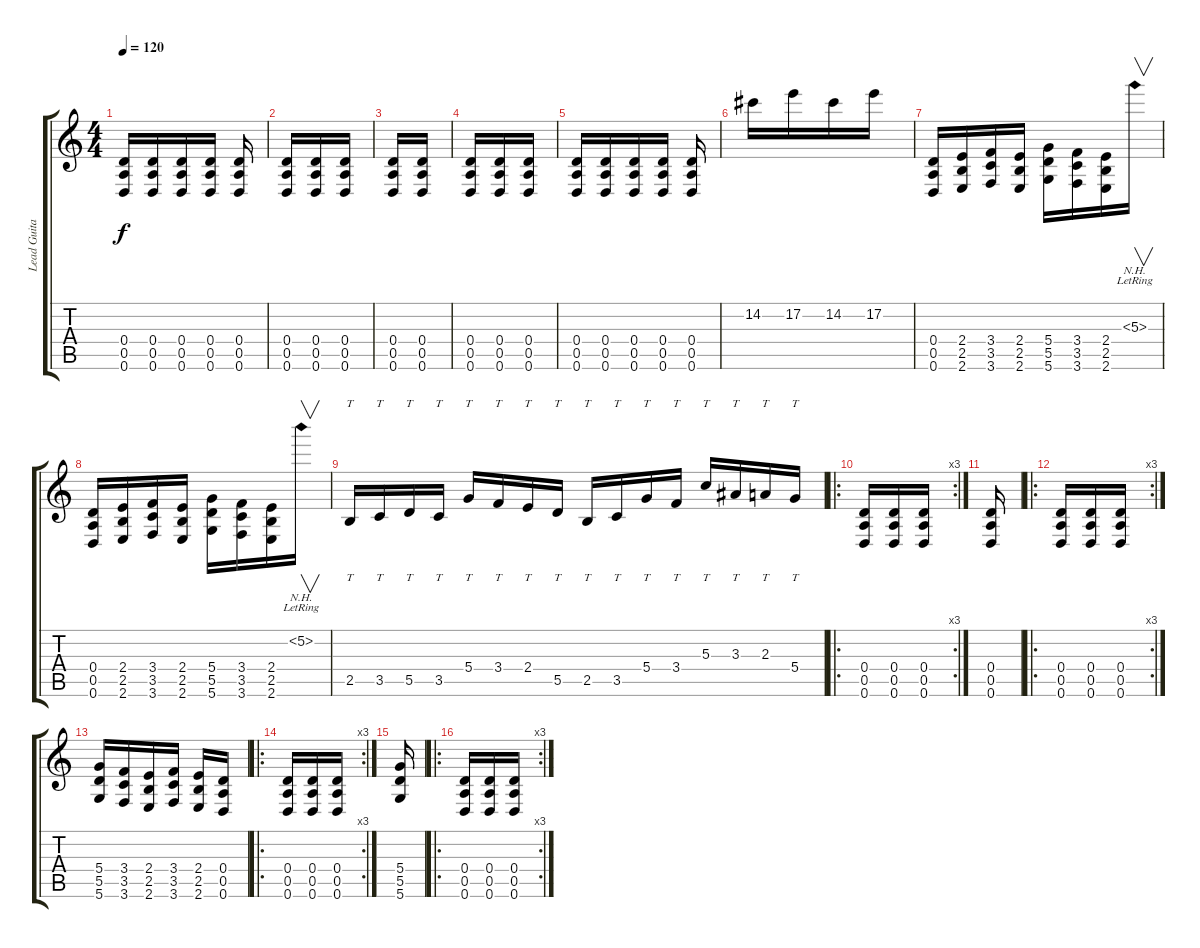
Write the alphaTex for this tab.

\track ("Lead Guitar" "Lead Guita") {instrument distortionguitar}
\staff {score tabs}
\tuning (E4 B3 G3 D3 A2 D2) {hide}
\ts (4 4)
\tempo 120
\clef g2
\ks c
(0.4 0.5 0.6).16{dy f} (0.4 0.5 0.6).16 (0.4 0.5 0.6).16 (0.4 0.5 0.6).16 (0.4 0.5 0.6).16 |
(0.4 0.5 0.6).16 (0.4 0.5 0.6).16 (0.4 0.5 0.6).16 |
(0.4 0.5 0.6).16 (0.4 0.5 0.6).16 |
(0.4 0.5 0.6).16 (0.4 0.5 0.6).16 (0.4 0.5 0.6).16 |
(0.4 0.5 0.6).16 (0.4 0.5 0.6).16 (0.4 0.5 0.6).16 (0.4 0.5 0.6).16 (0.4 0.5 0.6).16 |
14.2.16 17.2.16 14.2.16 17.2.16 |
(0.4 0.5 0.6).16 (2.4 2.5 2.6).16 (3.4 3.5 3.6).16 (2.4 2.5 2.6).16 (5.4 5.5 5.6).16 (3.4 3.5 3.6).16 (2.4 2.5 2.6).16 5.3{nh lr}.16{v} |
(0.4 0.5 0.6).16 (2.4 2.5 2.6).16 (3.4 3.5 3.6).16 (2.4 2.5 2.6).16 (5.4 5.5 5.6).16 (3.4 3.5 3.6).16 (2.4 2.5 2.6).16 5.2{nh lr}.16{v} |
2.5.16{tt} 3.5.16{tt} 5.5.16{tt} 3.5.16{tt} 5.4.16{tt} 3.4.16{tt} 2.4.16{tt} 5.5.16{tt} 2.5.16{tt} 3.5.16{tt} 5.4.16{tt} 3.4.16{tt} 5.3.16{tt} 3.3.16{tt} 2.3.16{tt} 5.4.16{tt} |
\ro
\rc 3
(0.4 0.5 0.6).16 (0.4 0.5 0.6).16 (0.4 0.5 0.6).16 |
(0.4 0.5 0.6).16 |
\ro
\rc 3
(0.4 0.5 0.6).16 (0.4 0.5 0.6).16 (0.4 0.5 0.6).16 |
(5.4 5.5 5.6).16 (3.4 3.5 3.6).16 (2.4 2.5 2.6).16 (3.4 3.5 3.6).16 (2.4 2.5 2.6).16 (0.4 0.5 0.6).16 |
\ro
\rc 3
(0.4 0.5 0.6).16 (0.4 0.5 0.6).16 (0.4 0.5 0.6).16 |
(5.4 5.5 5.6).16 |
\ro
\rc 3
(0.4 0.5 0.6).16 (0.4 0.5 0.6).16 (0.4 0.5 0.6).16
